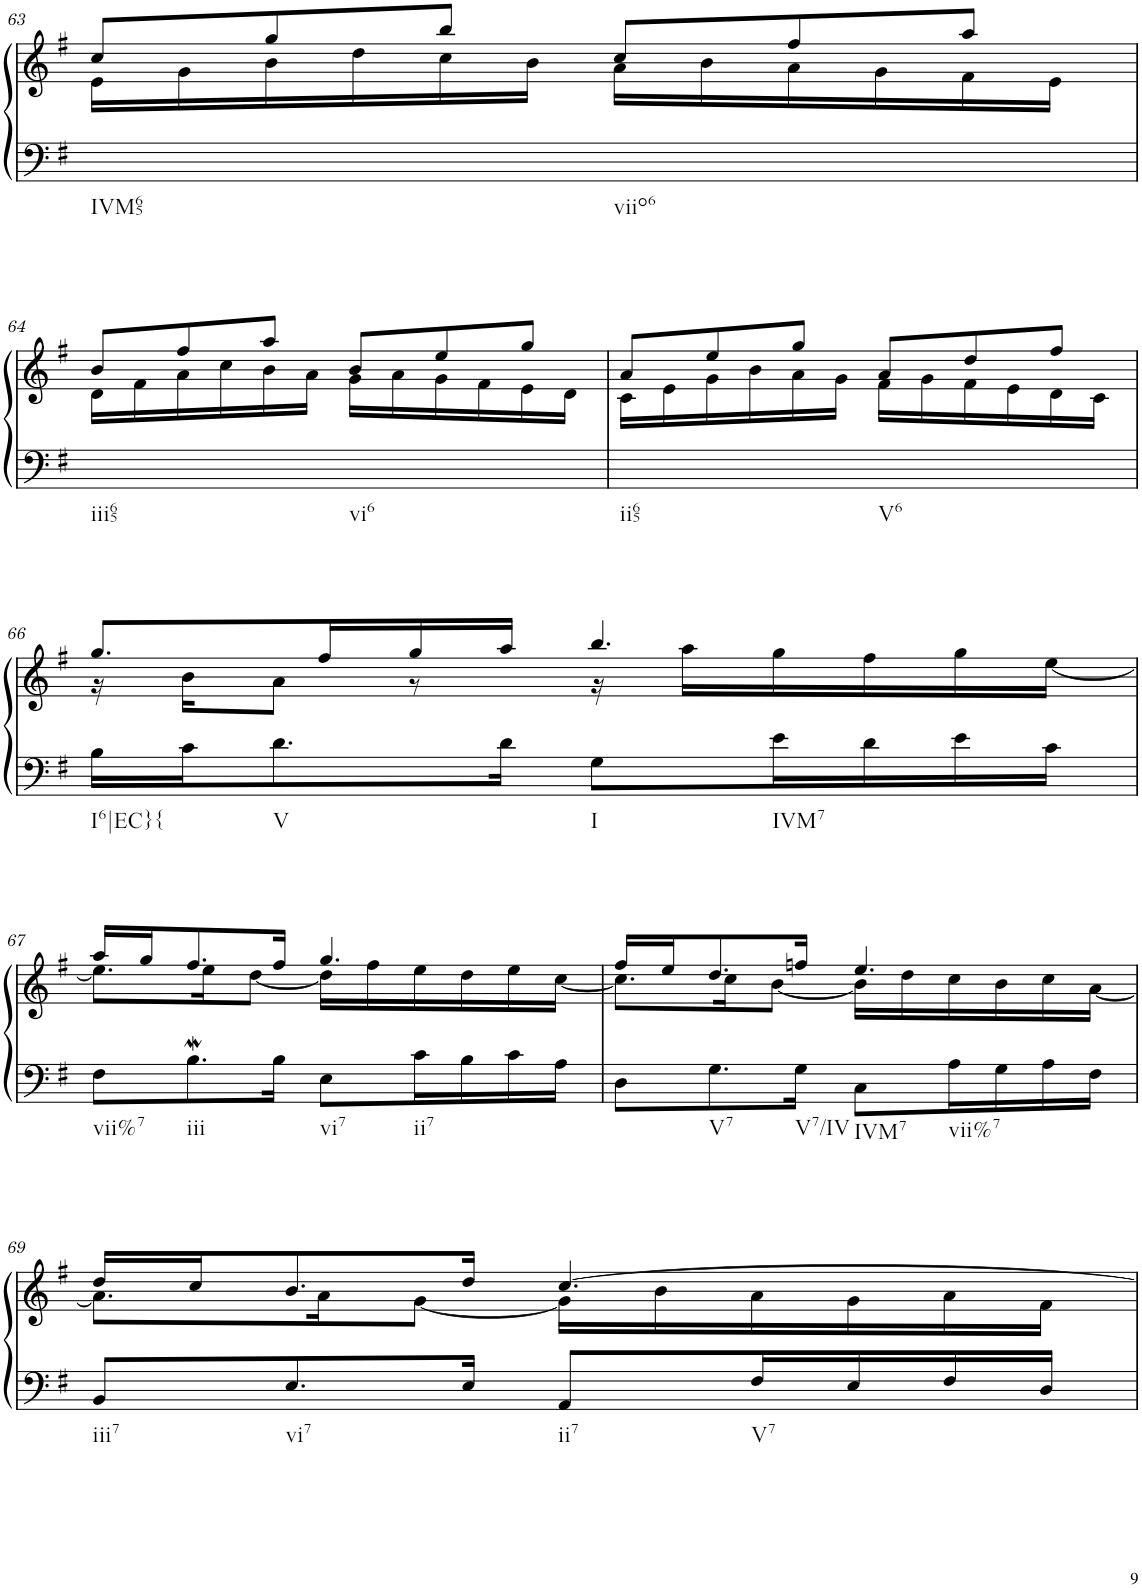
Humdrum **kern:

**kern	**kern
*part1	*part1
*staff2	*staff1
*I"unbenannt9	*
!!LO:PB:g=z
*clefF4	*clefG2
*k[f#]	*k[f#]
*M6/8	*M6/8
=63	=63
*	*^
!LO:TX:b:t=IVM65	!	!
!LO:TX:b:t=viio6	!	!
2.ryy	8cc/L	16e\LL
.	.	16g\
.	8gg/	16b\
.	.	16dd\
.	8bb/J	16cc\
.	.	16b\JJ
.	8cc/L	16a\LL
.	.	16b\
.	8ff#/	16a\
.	.	16g\
.	8aa/J	16f#\
.	.	16e\JJ
!!LO:LB:g=z	!!
=64	=64	=64
!LO:TX:b:t=iii65	!	!
!LO:TX:b:t=vi6	!	!
2.ryy	8b/L	16d\LL
.	.	16f#\
.	8ff#/	16a\
.	.	16cc\
.	8aa/J	16b\
.	.	16a\JJ
.	8b/L	16g\LL
.	.	16a\
.	8ee/	16g\
.	.	16f#\
.	8gg/J	16e\
.	.	16d\JJ
=65	=65	=65
!LO:TX:b:t=ii65	!	!
!LO:TX:b:t=V6	!	!
2.ryy	8a/L	16c\LL
.	.	16e\
.	8ee/	16g\
.	.	16b\
.	8gg/J	16a\
.	.	16g\JJ
.	8a/L	16f#\LL
.	.	16g\
.	8dd/	16f#\
.	.	16e\
.	8ff#/J	16d\
.	.	16c\JJ
!!LO:LB:g=z	!!
=66	=66	=66
!LO:TX:b:t=I6|EC}{	!	!
16B\LL	8.gg/L	16r
16c\J	.	16b\KL
!LO:TX:b:t=V	!	!
8.d\	.	8a\J
.	16ff#/L	.
.	16gg/	8r
16d\Jk	16aa/JJ	.
!LO:TX:b:t=I	!	!
8G\L	4.bb/	16r
.	.	16aa\LL
!LO:TX:b:t=IVM7	!	!
16e\L	.	16gg\
16d\	.	16ff#\
16e\	.	16gg\
16c\JJ	.	[16ee\JJ
!!LO:LB:g=z	!!
=67	=67	=67
!LO:TX:b:t=vii%7	!	!
8F#\L	16aa/LL	8.ee\L]
.	16gg/J	.
!LO:TX:b:t=iii	!	!
8.BW\	8.ff#/	.
.	.	16ee\K
.	.	[8dd\J
16B\Jk	16ff#/Jk	.
!LO:TX:b:t=vi7	!	!
8E\L	4.gg/	16dd\LL]
.	.	16ff#\
!LO:TX:b:t=ii7	!	!
16c\L	.	16ee\
16B\	.	16dd\
16c\	.	16ee\
16A\JJ	.	[16cc\JJ
=68	=68	=68
8D\L	16ff#/LL	8.cc\L]
.	16ee/J	.
!LO:TX:b:t=V7	!	!
8.G\	8.dd/	.
.	.	16cc\K
.	.	[8b\J
!LO:TX:b:t=V7/IV	!	!
16G\Jk	16ffn/Jk	.
!LO:TX:b:t=IVM7	!	!
8C\L	4.ee/	16b\LL]
.	.	16dd\
!LO:TX:b:t=vii%7	!	!
16A\L	.	16cc\
16G\	.	16b\
16A\	.	16cc\
16F#\JJ	.	[16a\JJ
!!LO:LB:g=z	!!
=69	=69	=69
!LO:TX:b:t=iii7	!	!
8BB/L	16dd/LL	8.a\L]
.	16cc/J	.
!LO:TX:b:t=vi7	!	!
8.E/	8.b/	.
.	.	16a\K
.	.	[8g\J
16E/Jk	16dd/Jk	.
!LO:TX:b:t=ii7	!	!
8AA/L	[4.cc/	16g\LL]
.	.	16b\
!LO:TX:b:t=V7	!	!
16F#/L	.	16a\
16E/	.	16g\
16F#/	.	16a\
16D/JJ	.	16f#\JJ
*	*v	*v
=	=
*-	*-
